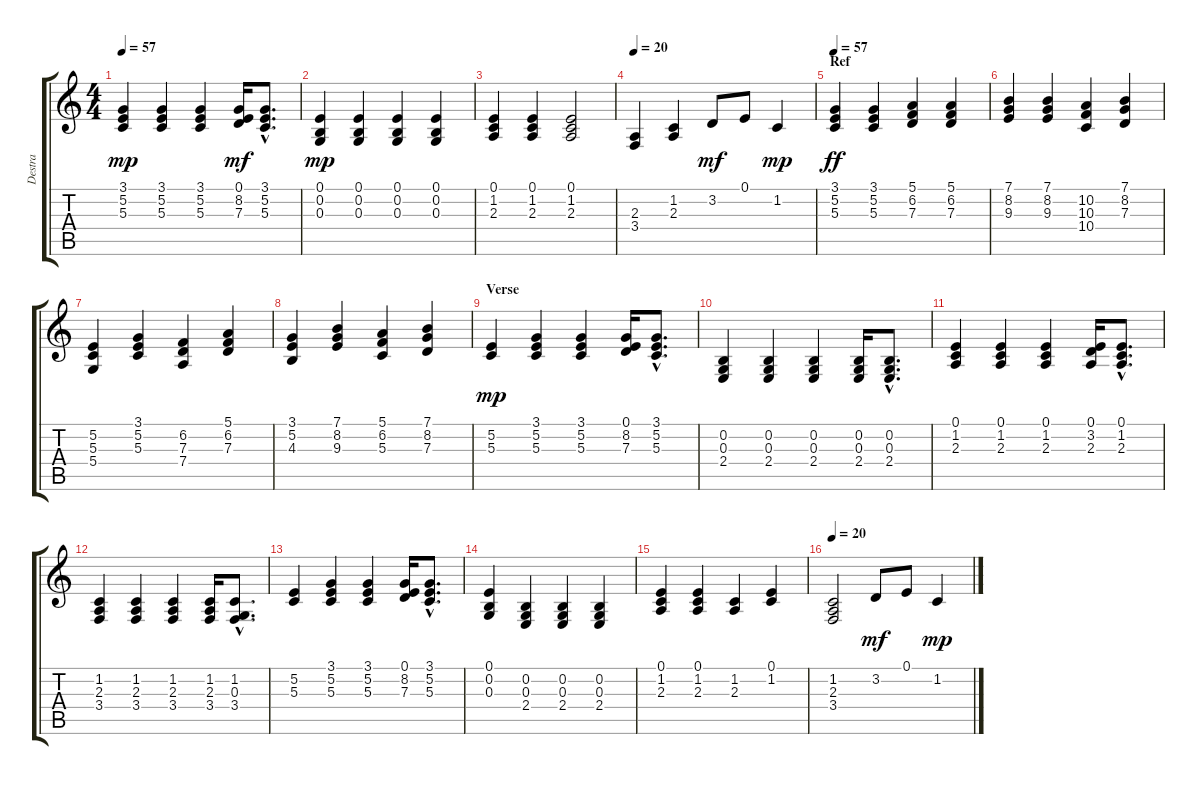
\track ("Destra" "Destra") {instrument acousticgrandpiano}
\staff {score tabs}
\tuning (E4 B3 G3 D3 A2 E2) {hide}
\ts (4 4)
\tempo 57
\clef g2
\ks c
(3.1 5.2 5.3).4{dy mp} (3.1 5.2 5.3).4 (3.1 5.2 5.3).4 (0.1 8.2 7.3).16{dy mf} (3.1{hac} 5.2{hac} 5.3{hac}).8{d} |
(0.1 0.2 0.3).4{dy mp} (0.1 0.2 0.3).4 (0.1 0.2 0.3).4 (0.1 0.2 0.3).4 |
(0.1 1.2 2.3).4 (0.1 1.2 2.3).4 (0.1 1.2 2.3).2 |
\tempo 20
(2.3 3.4).4 (1.2 2.3).4 3.2.8{dy mf} 0.1.8 1.2.4{dy mp} |
\section ("" "Ref")
\tempo 57
(3.1 5.2 5.3).4{dy ff} (3.1 5.2 5.3).4 (5.1 6.2 7.3).4 (5.1 6.2 7.3).4 |
(7.1 8.2 9.3).4 (7.1 8.2 9.3).4 (10.2 10.3 10.4).4 (7.1 8.2 7.3).4 |
(5.2 5.3 5.4).4 (3.1 5.2 5.3).4 (6.2 7.3 7.4).4 (5.1 6.2 7.3).4 |
(3.1 5.2 4.3).4 (7.1 8.2 9.3).4 (5.1 6.2 5.3).4 (7.1 8.2 7.3).4 |
\section ("" "Verse")
(5.2 5.3).4{dy mp} (3.1 5.2 5.3).4 (3.1 5.2 5.3).4 (0.1 8.2 7.3).16 (3.1{hac} 5.2{hac} 5.3{hac}).8{d} |
(0.2 0.3 2.4).4 (0.2 0.3 2.4).4 (0.2 0.3 2.4).4 (0.2 0.3 2.4).16 (0.2{hac} 0.3{hac} 2.4{hac}).8{d} |
(0.1 1.2 2.3).4 (0.1 1.2 2.3).4 (0.1 1.2 2.3).4 (0.1 3.2 2.3).16 (0.1{hac} 1.2{hac} 2.3{hac}).8{d} |
(1.2 2.3 3.4).4 (1.2 2.3 3.4).4 (1.2 2.3 3.4).4 (1.2 2.3 3.4).16 (1.2{hac} 0.3{hac} 3.4{hac}).8{d} |
(5.2 5.3).4 (3.1 5.2 5.3).4 (3.1 5.2 5.3).4 (0.1 8.2 7.3).16 (3.1{hac} 5.2{hac} 5.3{hac}).8{d} |
(0.1 0.2 0.3).4 (0.2 0.3 2.4).4 (0.2 0.3 2.4).4 (0.2 0.3 2.4).4 |
(0.1 1.2 2.3).4 (0.1 1.2 2.3).4 (1.2 2.3).4 (0.1 1.2).4 |
\tempo 20
(1.2 2.3 3.4).2 3.2.8{dy mf} 0.1.8 1.2.4{dy mp}
